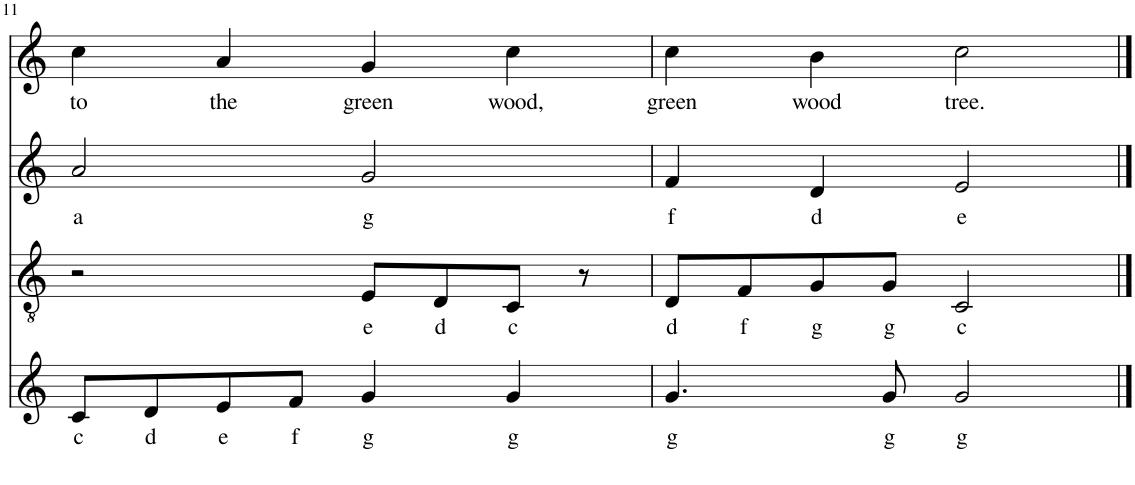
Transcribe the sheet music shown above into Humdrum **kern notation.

**kern	**text	**kern	**text	**kern	**text	**kern	**text
*part4	*part4	*part3	*part3	*part2	*part2	*part1	*part1
*staff4	*staff4	*staff3	*staff3	*staff2	*staff2	*staff1	*staff1
*I"Track 3	*	*I"Bass Git	*	*I"Xyl 1	*	*I"Instr.	*
!!LO:PB:g=z
*clefG2	*	*clefGv2	*	*clefG2	*	*clefG2	*
*k[]	*	*k[]	*	*k[]	*	*k[]	*
*M4/4	*	*M4/4	*	*M4/4	*	*M4/4	*
=11	=11	=11	=11	=11	=11	=11	=11
!	!LO:LY:b	!	!	!	!LO:LY:b	!	!LO:LY:b
8c/L	c	2r	.	2a/	a	4cc\	to
!	!LO:LY:b	!	!	!	!	!	!
8d/	d	.	.	.	.	.	.
!	!LO:LY:b	!	!	!	!	!	!LO:LY:b
8e/	e	.	.	.	.	4a/	the
!	!LO:LY:b	!	!	!	!	!	!
8f/J	f	.	.	.	.	.	.
!	!LO:LY:b	!	!LO:LY:b	!	!LO:LY:b	!	!LO:LY:b
4g/	g	8E/L	e	2g/	g	4g/	green
!	!	!	!LO:LY:b	!	!	!	!
.	.	8D/	d	.	.	.	.
!	!LO:LY:b	!	!LO:LY:b	!	!	!	!LO:LY:b
4g/	g	8C/J	c	.	.	4cc\	wood,
.	.	8r	.	.	.	.	.
=12	=12	=12	=12	=12	=12	=12	=12
!	!LO:LY:b	!	!LO:LY:b	!	!LO:LY:b	!	!LO:LY:b
4.g/	g	8D/L	d	4f/	f	4cc\	green
!	!	!	!LO:LY:b	!	!	!	!
.	.	8F/	f	.	.	.	.
!	!	!	!LO:LY:b	!	!LO:LY:b	!	!LO:LY:b
.	.	8G/	g	4d/	d	4b\	wood
!	!LO:LY:b	!	!LO:LY:b	!	!	!	!
8g/	g	8G/J	g	.	.	.	.
!	!LO:LY:b	!	!LO:LY:b	!	!LO:LY:b	!	!LO:LY:b
2g/	g	2C/	c	2e/	e	2cc\	tree.
==	==	==	==	==	==	==	==
*-	*-	*-	*-	*-	*-	*-	*-
